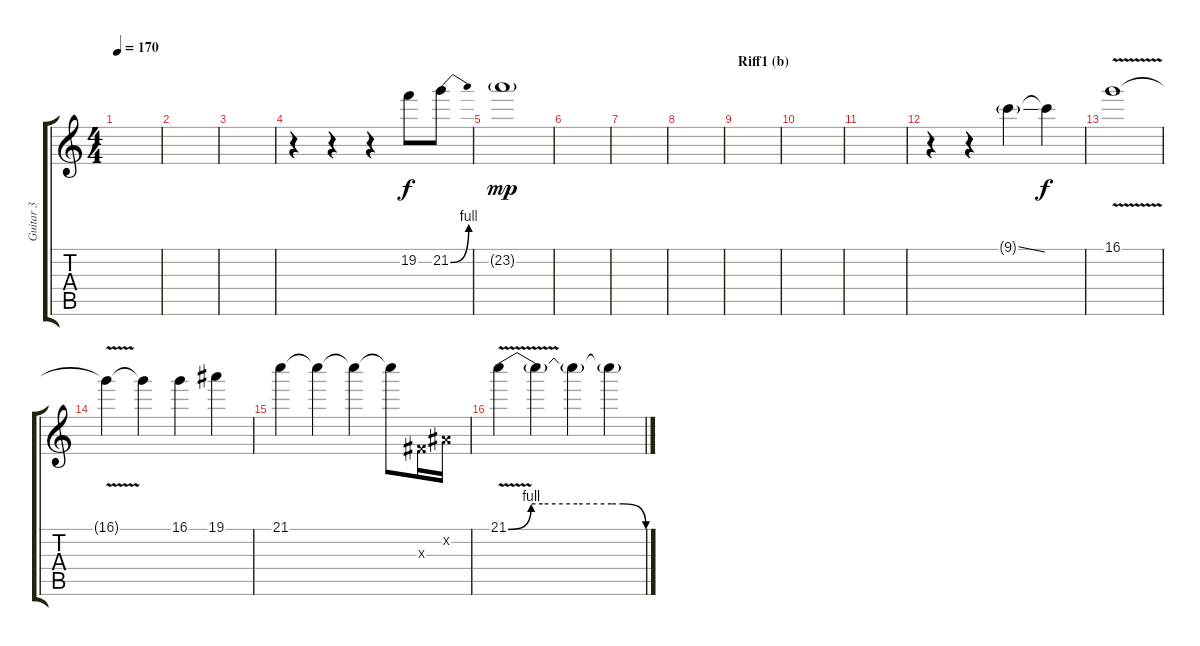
\track ("Guitar 3" "Guitar 3") {instrument distortionguitar}
\staff {score tabs}
\tuning (Eb4 Bb3 Gb3 Db3 Ab2 Eb2) {hide}
\ts (4 4)
\tempo 170
\clef g2
\ks c
|
|
|
r.4 r.4 r.4 19.2.8{dy f} 21.2{be (bend 0 0 60 4)}.8 |
23.2{g}.1{dy mp} |
|
|
|
\section ("" "Riff1 (b)")
|
|
|
r.4 r.4 9.1{ss g}.4 9.1{t}.4{dy f} |
16.1{v}.1 |
16.1{t}.4 16.1{t}.4 16.1.4 19.1.4 |
21.1.4 21.1{t}.4 21.1{t}.4 21.1{t}.8 0.3{x}.16 0.2{x}.16 |
21.1{be (custom 0 0 10 4 15 4 30 4 45 4 50 4 60 0) v}.4{volume 3} 21.1{t}.4 21.1{t}.4 21.1{t}.4
